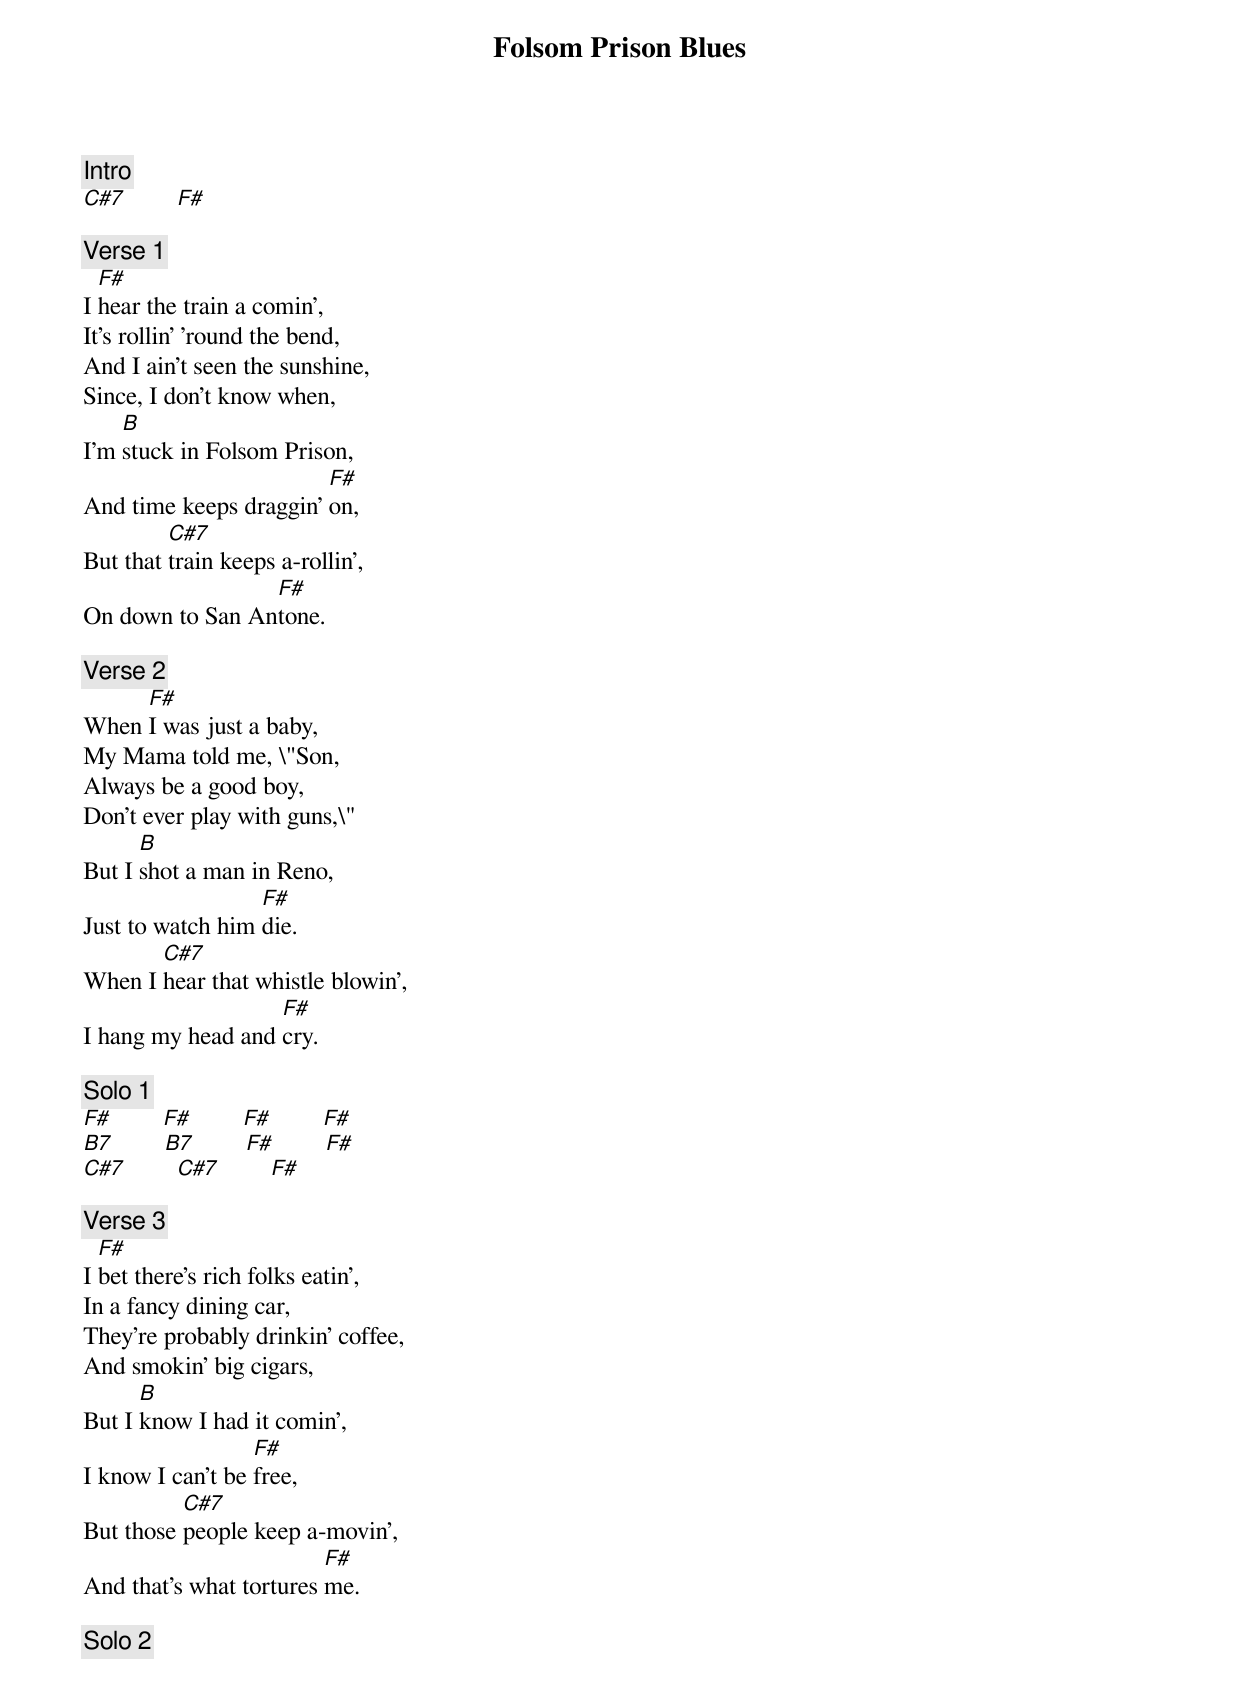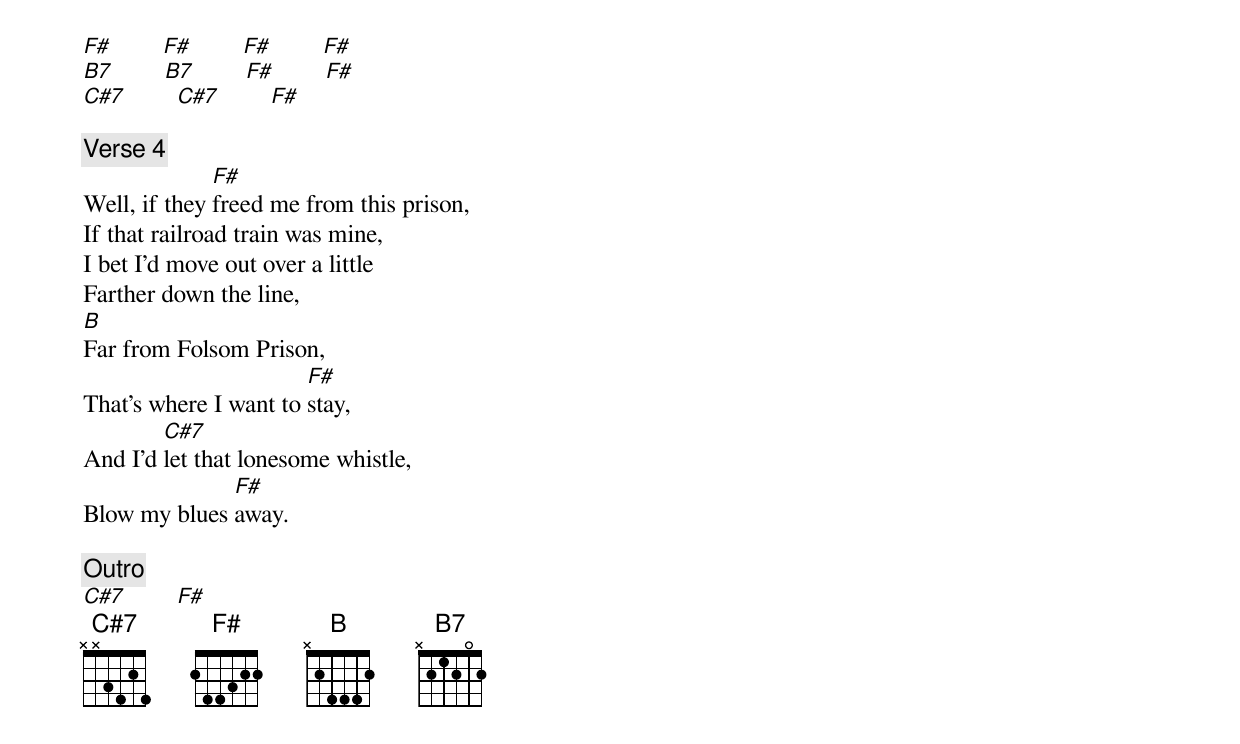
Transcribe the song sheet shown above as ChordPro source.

{title: Folsom Prison Blues}
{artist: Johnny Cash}
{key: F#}
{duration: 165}
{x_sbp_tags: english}

{c: Intro}
[C#7]        [F#]

{c: Verse 1}
I [F#]hear the train a comin',
It's rollin' 'round the bend,
And I ain't seen the sunshine,
Since, I don't know when,
I'm [B]stuck in Folsom Prison,
And time keeps draggin' [F#]on,
But that [C#7]train keeps a-rollin',
On down to San An[F#]tone.

{c: Verse 2}
When [F#]I was just a baby,
My Mama told me, \"Son,
Always be a good boy,
Don't ever play with guns,\"
But I [B]shot a man in Reno,
Just to watch him [F#]die.
When I [C#7]hear that whistle blowin',
I hang my head and [F#]cry.

{c: Solo 1}
[F#]        [F#]        [F#]        [F#]
[B7]        [B7]        [F#]        [F#]
[C#7]        [C#7]        [F#]

{c: Verse 3}
I [F#]bet there's rich folks eatin',
In a fancy dining car,
They're probably drinkin' coffee,
And smokin' big cigars,
But I [B]know I had it comin',
I know I can't be [F#]free,
But those [C#7]people keep a-movin',
And that's what tortures [F#]me.

{c: Solo 2}
[F#]        [F#]        [F#]        [F#]
[B7]        [B7]        [F#]        [F#]
[C#7]        [C#7]        [F#]

{c: Verse 4}
Well, if they [F#]freed me from this prison,
If that railroad train was mine,
I bet I'd move out over a little
Farther down the line,
[B]Far from Folsom Prison,
That's where I want to [F#]stay,
And I'd [C#7]let that lonesome whistle,
Blow my blues [F#]away.

{c: Outro}
[C#7]        [F#]
